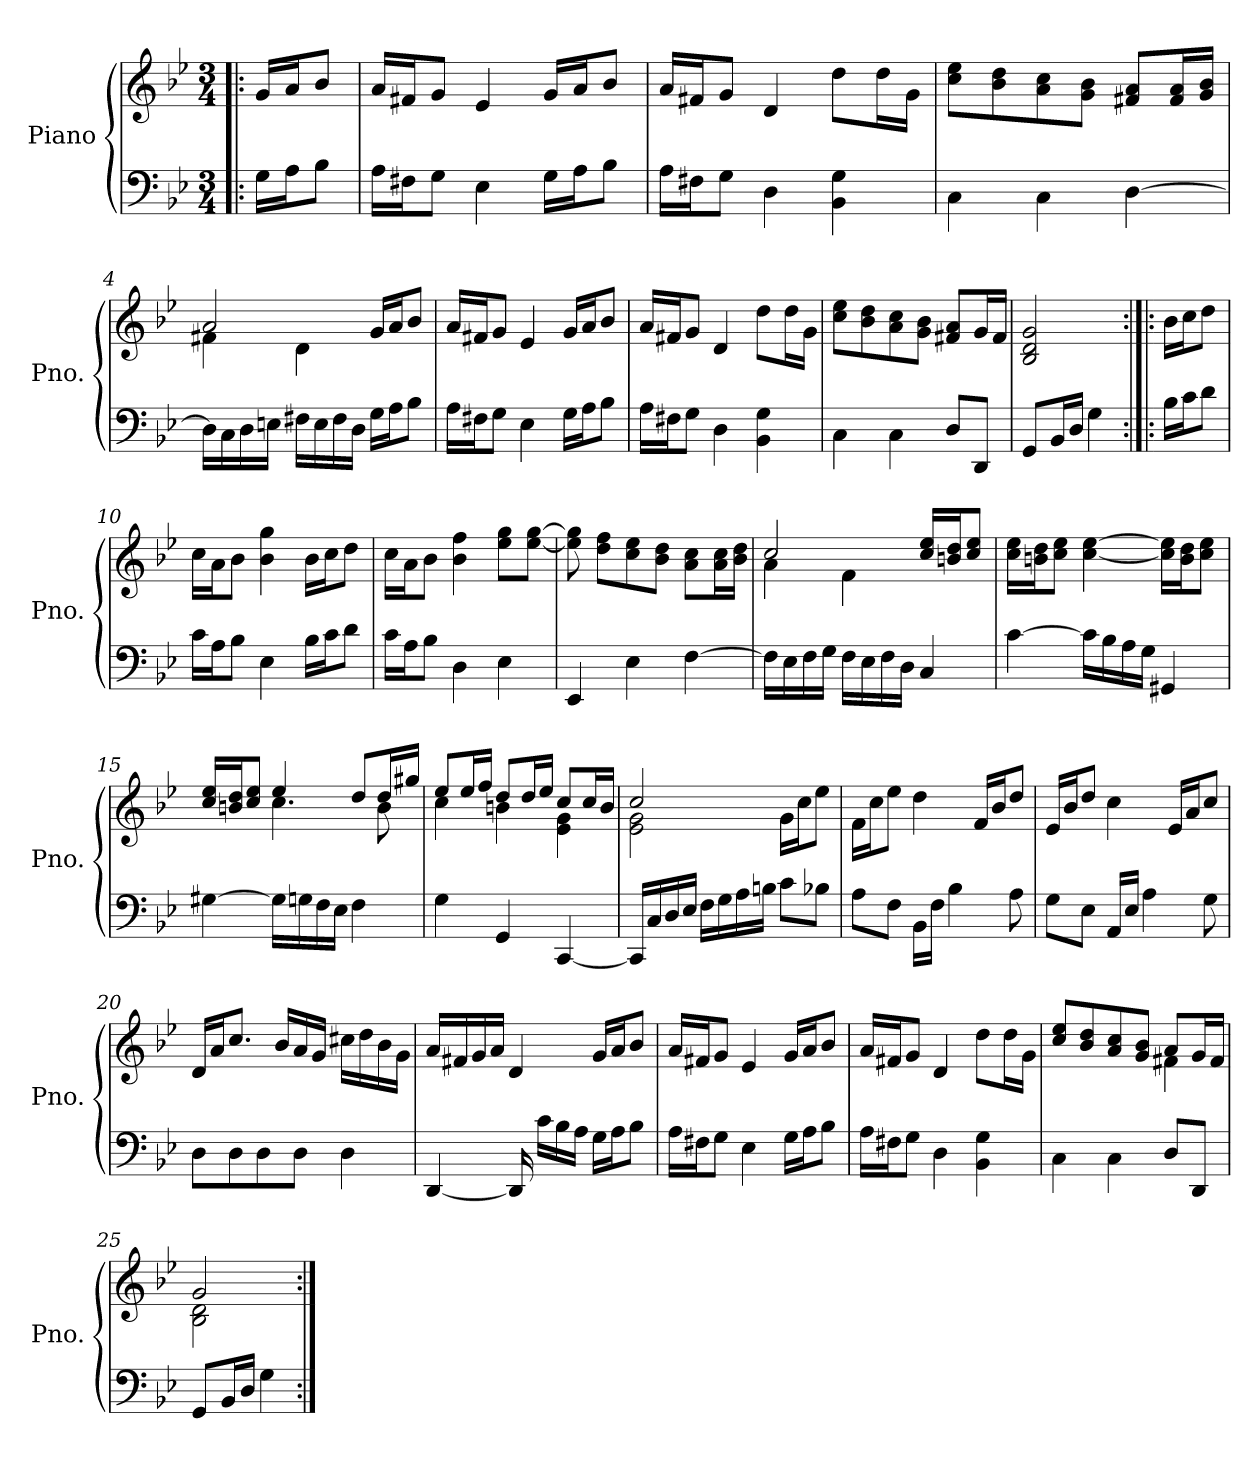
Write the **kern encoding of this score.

**kern	**kern	**dynam
*part1	*part1	*part1
*staff2	*staff1	*staff1/2
*I"Piano	*	*
*I'Pno.	*	*
*clefF4	*clefG2	*
*k[b-e-]	*k[b-e-]	*
*M3/4	*M3/4	*
*MM105	*MM105	*
=!|:	=!|:	=!|:
!	!	!LO:DY:b=2
!	!	!LO:DY:n=1:b
16G\LL	16g/LL	mp mp
16A\J	16a/J	.
8B-\J	8b-/J	.
=1	=1	=1
16A\LL	16a/LL	.
16F#X\J	16f#X/J	.
8G\J	8g/J	.
4E-\	4e-/	.
16G\LL	16g/LL	.
16A\J	16a/J	.
8B-\J	8b-/J	.
=2	=2	=2
16A\LL	16a/LL	.
16F#X\J	16f#X/J	.
8G\J	8g/J	.
4D\	4d/	.
4BB-\ 4G\	8dd\L	.
.	16dd\L	.
.	16g\JJ	.
=3	=3	=3
4C\	8cc\ 8ee-\L	.
.	8b-\ 8dd\	.
4C\	8a\ 8cc\	.
.	8g\ 8b-\J	.
[4D\	8f#X/ 8a/L	.
.	16f#/ 16a/L	.
.	16g/ 16b-/JJ	.
=4	=4	=4
*	*^	*
16D\LL]	2a/	4f#X\	.
16C\	.	.	.
16D\	.	.	.
16En\JJ	.	.	.
16F#X\LL	.	4d\	.
16E\	.	.	.
16F#\	.	.	.
16D\JJ	.	.	.
16G\LL	16g/LL	4ryy	.
16A\J	16a/J	.	.
8B-\J	8b-/J	.	.
*	*v	*v	*
!!LO:LB:g=z
=5	=5	=5
16A\LL	16a/LL	.
16F#X\J	16f#X/J	.
8G\J	8g/J	.
4E-\	4e-/	.
16G\LL	16g/LL	.
16A\J	16a/J	.
8B-\J	8b-/J	.
=6	=6	=6
16A\LL	16a/LL	.
16F#X\J	16f#X/J	.
8G\J	8g/J	.
4D\	4d/	.
4BB-\ 4G\	8dd\L	.
.	16dd\L	.
.	16g\JJ	.
=7	=7	=7
4C\	8cc\ 8ee-\L	.
.	8b-\ 8dd\	.
4C\	8a\ 8cc\	.
.	8g\ 8b-\J	.
8D/L	8f#X/ 8a/L	.
8DD/J	16g/L	.
.	16f#/JJ	.
=8	=8	=8
8GG/L	2B-/ 2d/ 2g/	.
16BB-/L	.	.
16D/JJ	.	.
4G\	.	.
!!LO:LB:g=z
=9:|!|:	=9:|!|:	=9:|!|:
16B-\LL	16b-\LL	.
16c\J	16cc\J	.
8d\J	8dd\J	.
=10	=10	=10
16c\LL	16cc\LL	.
16A\J	16a\J	.
8B-\J	8b-\J	.
4E-\	4b-\ 4gg\	.
16B-\LL	16b-\LL	.
16c\J	16cc\J	.
8d\J	8dd\J	.
=11	=11	=11
16c\LL	16cc\LL	.
16A\J	16a\J	.
8B-\J	8b-\J	.
4D\	4b-\ 4ff\	.
4E-\	8ee-\ 8gg\L	.
.	[8ee-\ [8gg\J	.
=12	=12	=12
4EE-/	8ee-\] 8gg\]	.
.	8dd\ 8ff\L	.
4E-\	8cc\ 8ee-\	.
.	8b-\ 8dd\J	.
[4F\	8a\ 8cc\L	.
.	16a\ 16cc\L	.
.	16b-\ 16dd\JJ	.
=13	=13	=13
*	*^	*
16F\LL]	2cc/	4a\	.
16E-\	.	.	.
16F\	.	.	.
16G\JJ	.	.	.
16F\LL	.	4f\	.
16E-\	.	.	.
16F\	.	.	.
16D\JJ	.	.	.
4C/	16cc/ 16ee-/LL	4ryy	.
.	16bn/ 16dd/J	.	.
.	8cc/ 8ee-/J	.	.
*	*v	*v	*
!!LO:LB:g=z
=14	=14	=14
[4c\	16cc\ 16ee-\LL	.
.	16bn\ 16dd\J	.
.	8cc\ 8ee-\J	.
16c\LL]	[4cc\ [4ee-\	.
16B-\	.	.
16A\	.	.
16G\JJ	.	.
4GG#X/	16cc\] 16ee-\]LL	.
.	16b\ 16dd\J	.
.	8cc\ 8ee-\J	.
=15	=15	=15
*	*^	*
[4G#X\	16cc/ 16ee-/LL	4ryy	.
.	16bn/ 16dd/J	.	.
.	8cc/ 8ee-/J	.	.
16G#\LL]	4ee-/	4.cc\	.
16Gn\	.	.	.
16F\	.	.	.
16E-\JJ	.	.	.
4F\	8dd/L	.	.
.	16dd/L	8b\	.
.	16gg#X/JJ	.	.
=16	=16	=16	=16
4G\	8ee-/L	4cc\	.
.	16ee-/L	.	.
.	16ff/JJ	.	.
4GG/	8dd/L	4bn\	.
.	16dd/L	.	.
.	16ee-/JJ	.	.
[4CC/	8cc/L	4e-\ 4g\	.
.	16cc/L	.	.
.	16b/JJ	.	.
!!LO:PB:g=z	!!
=17	=17	=17	=17
16CC/LL]	2cc/	2e-\ 2g\	.
16C/	.	.	.
16D/	.	.	.
16E-/JJ	.	.	.
16F\LL	.	.	.
16G\	.	.	.
16A\	.	.	.
16Bn\JJ	.	.	.
8c\L	16g\LL	4ryy	.
.	16cc\J	.	.
8B-X\J	8ee-\J	.	.
*	*v	*v	*
=18	=18	=18
8A\L	16f\LL	.
.	16cc\J	.
8F\J	8ee-\J	.
16BB-\LL	4dd\	.
16F\JJ	.	.
4B-\	.	.
.	16f/LL	.
.	16b-/J	.
8A\	8dd/J	.
=19	=19	=19
8G\L	16e-/LL	.
.	16b-/J	.
8E-\J	8dd/J	.
16AA/LL	4cc\	.
16E-/JJ	.	.
4A\	.	.
.	16e-/LL	.
.	16a/J	.
8G\	8cc/J	.
=20	=20	=20
8D\L	16d/LL	.
.	16a/J	.
8D\	8.cc/J	.
8D\	.	.
.	16b-/LL	.
8D\J	16a/	.
.	16g/JJ	.
4D\	16cc#X\LL	.
.	16dd\	.
.	16b-\	.
.	16g\JJ	.
!!LO:LB:g=z
=21	=21	=21
[4DD/	16a/LL	.
.	16f#X/	.
.	16g/	.
.	16a/JJ	.
16DD/]	4d/	.
16c\LL	.	.
16B-\	.	.
16A\JJ	.	.
16G\LL	16g/LL	.
16A\J	16a/J	.
8B-\J	8b-/J	.
=22	=22	=22
16A\LL	16a/LL	.
16F#X\J	16f#X/J	.
8G\J	8g/J	.
4E-\	4e-/	.
16G\LL	16g/LL	.
16A\J	16a/J	.
8B-\J	8b-/J	.
=23	=23	=23
16A\LL	16a/LL	.
16F#X\J	16f#X/J	.
8G\J	8g/J	.
4D\	4d/	.
4BB-\ 4G\	8dd\L	.
.	16dd\L	.
.	16g\JJ	.
=24	=24	=24
*	*^	*
4C\	8cc/ 8ee-/L	2ryy	.
.	8b-/ 8dd/	.	.
4C\	8a/ 8cc/	.	.
.	8g/ 8b-/J	.	.
8D/L	8a/L	4f#X\	.
8DD/J	16g/L	.	.
.	16f#/JJ	.	.
=25	=25	=25	=25
8GG/L	2g/	2B-\ 2d\	.
16BB-/L	.	.	.
16D/JJ	.	.	.
4G\	.	.	.
*	*v	*v	*
=:|!	=:|!	=:|!
*-	*-	*-
